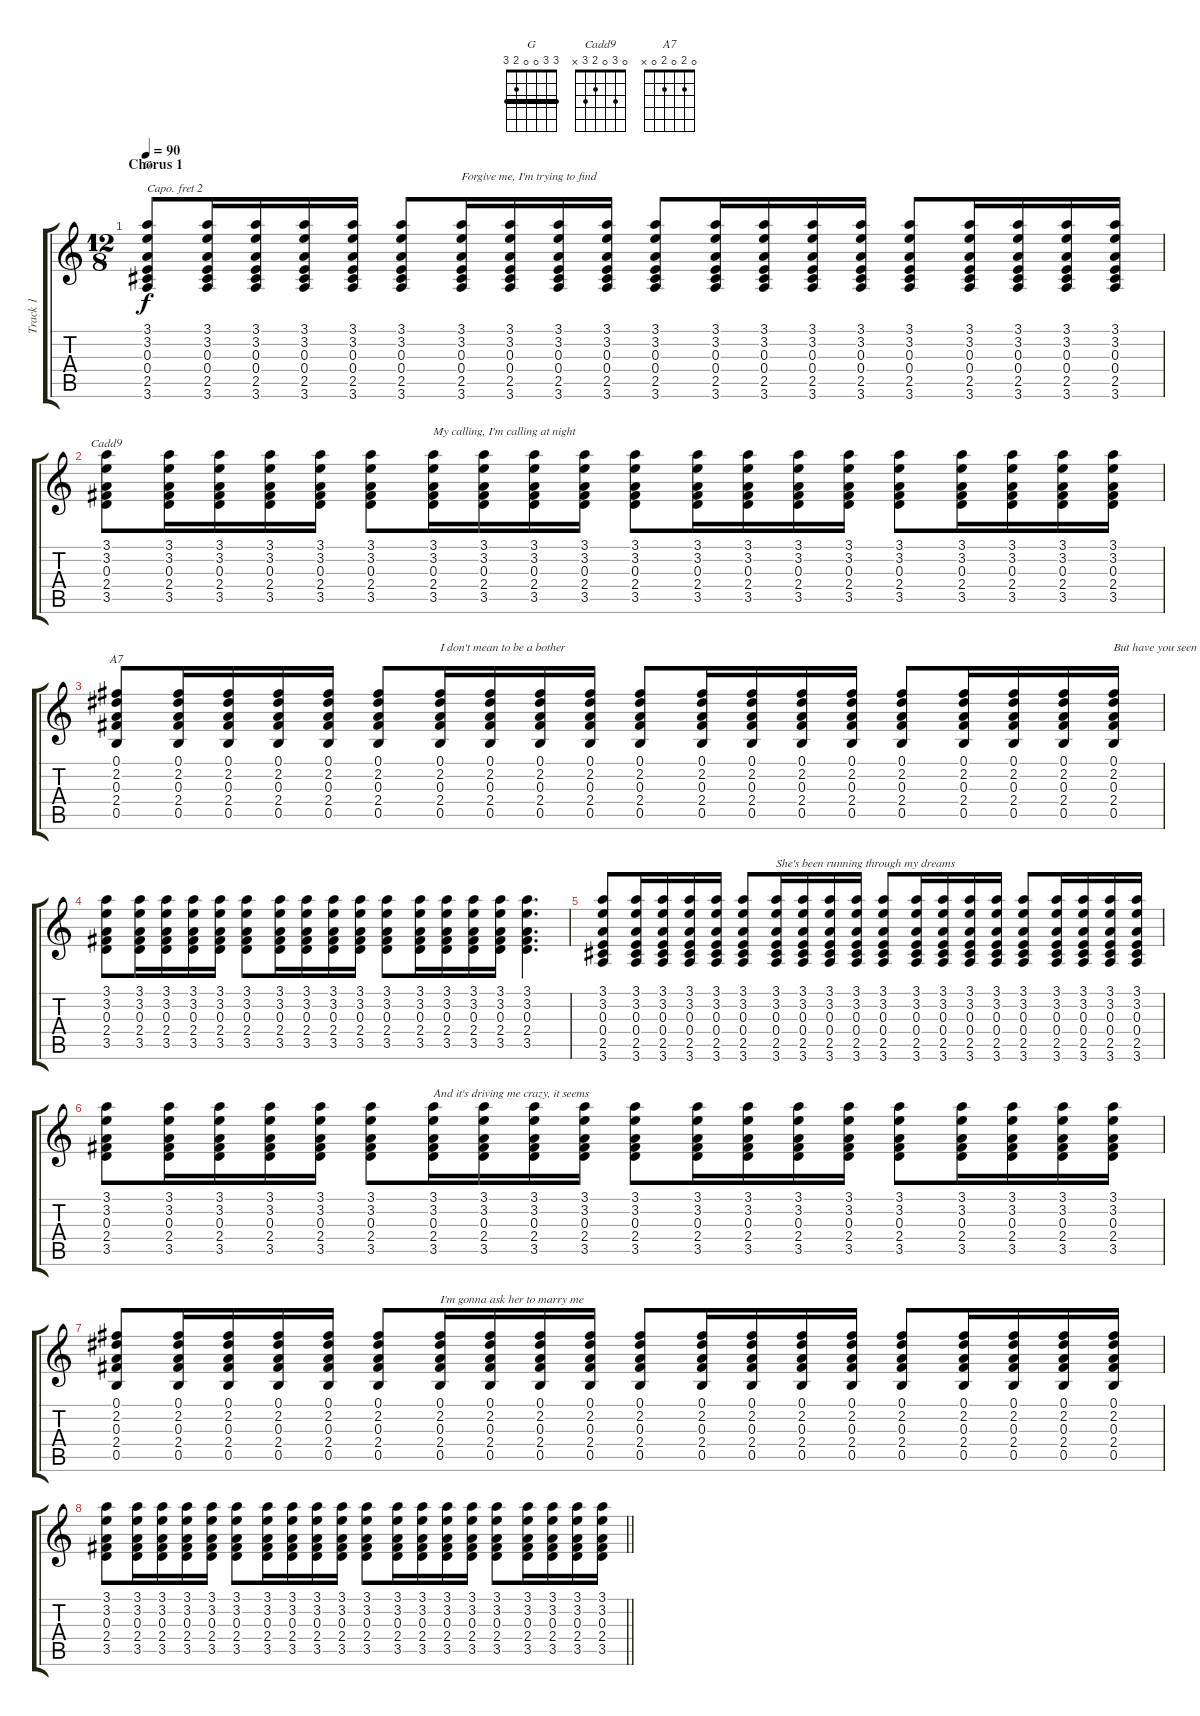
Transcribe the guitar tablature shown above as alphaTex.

\track ("Track 1" "Track 1") {instrument acousticguitarsteel}
\staff {score tabs}
\capo 2
\tuning (E4 B3 G3 D3 A2 E2) {hide}
\chord ("G" 3 3 0 0 2 3) {barre 3}
\chord ("Cadd9" 0 3 0 2 3 x)
\chord ("A7" 0 2 0 2 0 x)
\ts (12 8)
\section ("" "Chorus 1")
\tempo 90
\clef g2
\ks c
(3.1 3.2 0.3 0.4 2.5 3.6).8{ch "G" dy f} (3.1 3.2 0.3 0.4 2.5 3.6).16 (3.1 3.2 0.3 0.4 2.5 3.6).16 (3.1 3.2 0.3 0.4 2.5 3.6).16 (3.1 3.2 0.3 0.4 2.5 3.6).16 (3.1 3.2 0.3 0.4 2.5 3.6).8 (3.1 3.2 0.3 0.4 2.5 3.6).16{txt "Forgive me, I'm trying to find"} (3.1 3.2 0.3 0.4 2.5 3.6).16 (3.1 3.2 0.3 0.4 2.5 3.6).16 (3.1 3.2 0.3 0.4 2.5 3.6).16 (3.1 3.2 0.3 0.4 2.5 3.6).8 (3.1 3.2 0.3 0.4 2.5 3.6).16 (3.1 3.2 0.3 0.4 2.5 3.6).16 (3.1 3.2 0.3 0.4 2.5 3.6).16 (3.1 3.2 0.3 0.4 2.5 3.6).16 (3.1 3.2 0.3 0.4 2.5 3.6).8 (3.1 3.2 0.3 0.4 2.5 3.6).16 (3.1 3.2 0.3 0.4 2.5 3.6).16 (3.1 3.2 0.3 0.4 2.5 3.6).16 (3.1 3.2 0.3 0.4 2.5 3.6).16 |
(3.1 3.2 0.3 2.4 3.5).8{ch "Cadd9"} (3.1 3.2 0.3 2.4 3.5).16 (3.1 3.2 0.3 2.4 3.5).16 (3.1 3.2 0.3 2.4 3.5).16 (3.1 3.2 0.3 2.4 3.5).16 (3.1 3.2 0.3 2.4 3.5).8 (3.1 3.2 0.3 2.4 3.5).16{txt "My calling, I'm calling at night"} (3.1 3.2 0.3 2.4 3.5).16 (3.1 3.2 0.3 2.4 3.5).16 (3.1 3.2 0.3 2.4 3.5).16 (3.1 3.2 0.3 2.4 3.5).8 (3.1 3.2 0.3 2.4 3.5).16 (3.1 3.2 0.3 2.4 3.5).16 (3.1 3.2 0.3 2.4 3.5).16 (3.1 3.2 0.3 2.4 3.5).16 (3.1 3.2 0.3 2.4 3.5).8 (3.1 3.2 0.3 2.4 3.5).16 (3.1 3.2 0.3 2.4 3.5).16 (3.1 3.2 0.3 2.4 3.5).16 (3.1 3.2 0.3 2.4 3.5).16 |
(0.1 2.2 0.3 2.4 0.5).8{ch "A7"} (0.1 2.2 0.3 2.4 0.5).16 (0.1 2.2 0.3 2.4 0.5).16 (0.1 2.2 0.3 2.4 0.5).16 (0.1 2.2 0.3 2.4 0.5).16 (0.1 2.2 0.3 2.4 0.5).8 (0.1 2.2 0.3 2.4 0.5).16{txt "I don't mean to be a bother"} (0.1 2.2 0.3 2.4 0.5).16 (0.1 2.2 0.3 2.4 0.5).16 (0.1 2.2 0.3 2.4 0.5).16 (0.1 2.2 0.3 2.4 0.5).8 (0.1 2.2 0.3 2.4 0.5).16 (0.1 2.2 0.3 2.4 0.5).16 (0.1 2.2 0.3 2.4 0.5).16 (0.1 2.2 0.3 2.4 0.5).16 (0.1 2.2 0.3 2.4 0.5).8 (0.1 2.2 0.3 2.4 0.5).16 (0.1 2.2 0.3 2.4 0.5).16 (0.1 2.2 0.3 2.4 0.5).16 (0.1 2.2 0.3 2.4 0.5).16{txt "But have you seen this girl?"} |
(3.1 3.2 0.3 2.4 3.5).8 (3.1 3.2 0.3 2.4 3.5).16 (3.1 3.2 0.3 2.4 3.5).16 (3.1 3.2 0.3 2.4 3.5).16 (3.1 3.2 0.3 2.4 3.5).16 (3.1 3.2 0.3 2.4 3.5).8 (3.1 3.2 0.3 2.4 3.5).16 (3.1 3.2 0.3 2.4 3.5).16 (3.1 3.2 0.3 2.4 3.5).16 (3.1 3.2 0.3 2.4 3.5).16 (3.1 3.2 0.3 2.4 3.5).8 (3.1 3.2 0.3 2.4 3.5).16 (3.1 3.2 0.3 2.4 3.5).16 (3.1 3.2 0.3 2.4 3.5).16 (3.1 3.2 0.3 2.4 3.5).16 (3.1 3.2 0.3 2.4 3.5).4{d} |
(3.1 3.2 0.3 0.4 2.5 3.6).8 (3.1 3.2 0.3 0.4 2.5 3.6).16 (3.1 3.2 0.3 0.4 2.5 3.6).16 (3.1 3.2 0.3 0.4 2.5 3.6).16 (3.1 3.2 0.3 0.4 2.5 3.6).16 (3.1 3.2 0.3 0.4 2.5 3.6).8 (3.1 3.2 0.3 0.4 2.5 3.6).16{txt "She's been running through my dreams"} (3.1 3.2 0.3 0.4 2.5 3.6).16 (3.1 3.2 0.3 0.4 2.5 3.6).16 (3.1 3.2 0.3 0.4 2.5 3.6).16 (3.1 3.2 0.3 0.4 2.5 3.6).8 (3.1 3.2 0.3 0.4 2.5 3.6).16 (3.1 3.2 0.3 0.4 2.5 3.6).16 (3.1 3.2 0.3 0.4 2.5 3.6).16 (3.1 3.2 0.3 0.4 2.5 3.6).16 (3.1 3.2 0.3 0.4 2.5 3.6).8 (3.1 3.2 0.3 0.4 2.5 3.6).16 (3.1 3.2 0.3 0.4 2.5 3.6).16 (3.1 3.2 0.3 0.4 2.5 3.6).16 (3.1 3.2 0.3 0.4 2.5 3.6).16 |
(3.1 3.2 0.3 2.4 3.5).8 (3.1 3.2 0.3 2.4 3.5).16 (3.1 3.2 0.3 2.4 3.5).16 (3.1 3.2 0.3 2.4 3.5).16 (3.1 3.2 0.3 2.4 3.5).16 (3.1 3.2 0.3 2.4 3.5).8 (3.1 3.2 0.3 2.4 3.5).16{txt "And it's driving me crazy, it seems"} (3.1 3.2 0.3 2.4 3.5).16 (3.1 3.2 0.3 2.4 3.5).16 (3.1 3.2 0.3 2.4 3.5).16 (3.1 3.2 0.3 2.4 3.5).8 (3.1 3.2 0.3 2.4 3.5).16 (3.1 3.2 0.3 2.4 3.5).16 (3.1 3.2 0.3 2.4 3.5).16 (3.1 3.2 0.3 2.4 3.5).16 (3.1 3.2 0.3 2.4 3.5).8 (3.1 3.2 0.3 2.4 3.5).16 (3.1 3.2 0.3 2.4 3.5).16 (3.1 3.2 0.3 2.4 3.5).16 (3.1 3.2 0.3 2.4 3.5).16 |
(0.1 2.2 0.3 2.4 0.5).8 (0.1 2.2 0.3 2.4 0.5).16 (0.1 2.2 0.3 2.4 0.5).16 (0.1 2.2 0.3 2.4 0.5).16 (0.1 2.2 0.3 2.4 0.5).16 (0.1 2.2 0.3 2.4 0.5).8 (0.1 2.2 0.3 2.4 0.5).16{txt "I'm gonna ask her to marry me"} (0.1 2.2 0.3 2.4 0.5).16 (0.1 2.2 0.3 2.4 0.5).16 (0.1 2.2 0.3 2.4 0.5).16 (0.1 2.2 0.3 2.4 0.5).8 (0.1 2.2 0.3 2.4 0.5).16 (0.1 2.2 0.3 2.4 0.5).16 (0.1 2.2 0.3 2.4 0.5).16 (0.1 2.2 0.3 2.4 0.5).16 (0.1 2.2 0.3 2.4 0.5).8 (0.1 2.2 0.3 2.4 0.5).16 (0.1 2.2 0.3 2.4 0.5).16 (0.1 2.2 0.3 2.4 0.5).16 (0.1 2.2 0.3 2.4 0.5).16 |
\barLineRight lightlight
(3.1 3.2 0.3 2.4 3.5).8 (3.1 3.2 0.3 2.4 3.5).16 (3.1 3.2 0.3 2.4 3.5).16 (3.1 3.2 0.3 2.4 3.5).16 (3.1 3.2 0.3 2.4 3.5).16 (3.1 3.2 0.3 2.4 3.5).8 (3.1 3.2 0.3 2.4 3.5).16 (3.1 3.2 0.3 2.4 3.5).16 (3.1 3.2 0.3 2.4 3.5).16 (3.1 3.2 0.3 2.4 3.5).16 (3.1 3.2 0.3 2.4 3.5).8 (3.1 3.2 0.3 2.4 3.5).16 (3.1 3.2 0.3 2.4 3.5).16 (3.1 3.2 0.3 2.4 3.5).16 (3.1 3.2 0.3 2.4 3.5).16 (3.1 3.2 0.3 2.4 3.5).8 (3.1 3.2 0.3 2.4 3.5).16 (3.1 3.2 0.3 2.4 3.5).16 (3.1 3.2 0.3 2.4 3.5).16 (3.1 3.2 0.3 2.4 3.5).16
